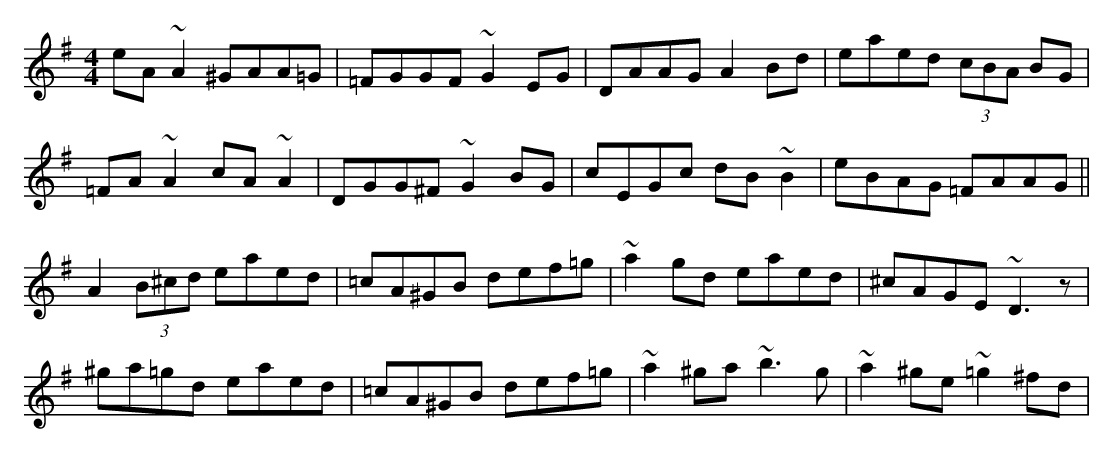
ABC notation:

X:1
M:4/4
K:Ador
eA~A2 ^GAA=G|=FGGF ~G2EG|DAAG A2Bd|eaed (3cBA BG|
=FA~A2 cA~A2|DGG^F ~G2BG|cEGc dB~B2|eBAG =FAAG||
A2 (3B^cd eaed|=cA^GB def=g|~a2gd eaed|^cAGE ~D3z|
^ga=gd eaed|=cA^GB def=g|~a2^ga ~b3g|~a2^ge ~=g2^fd|
